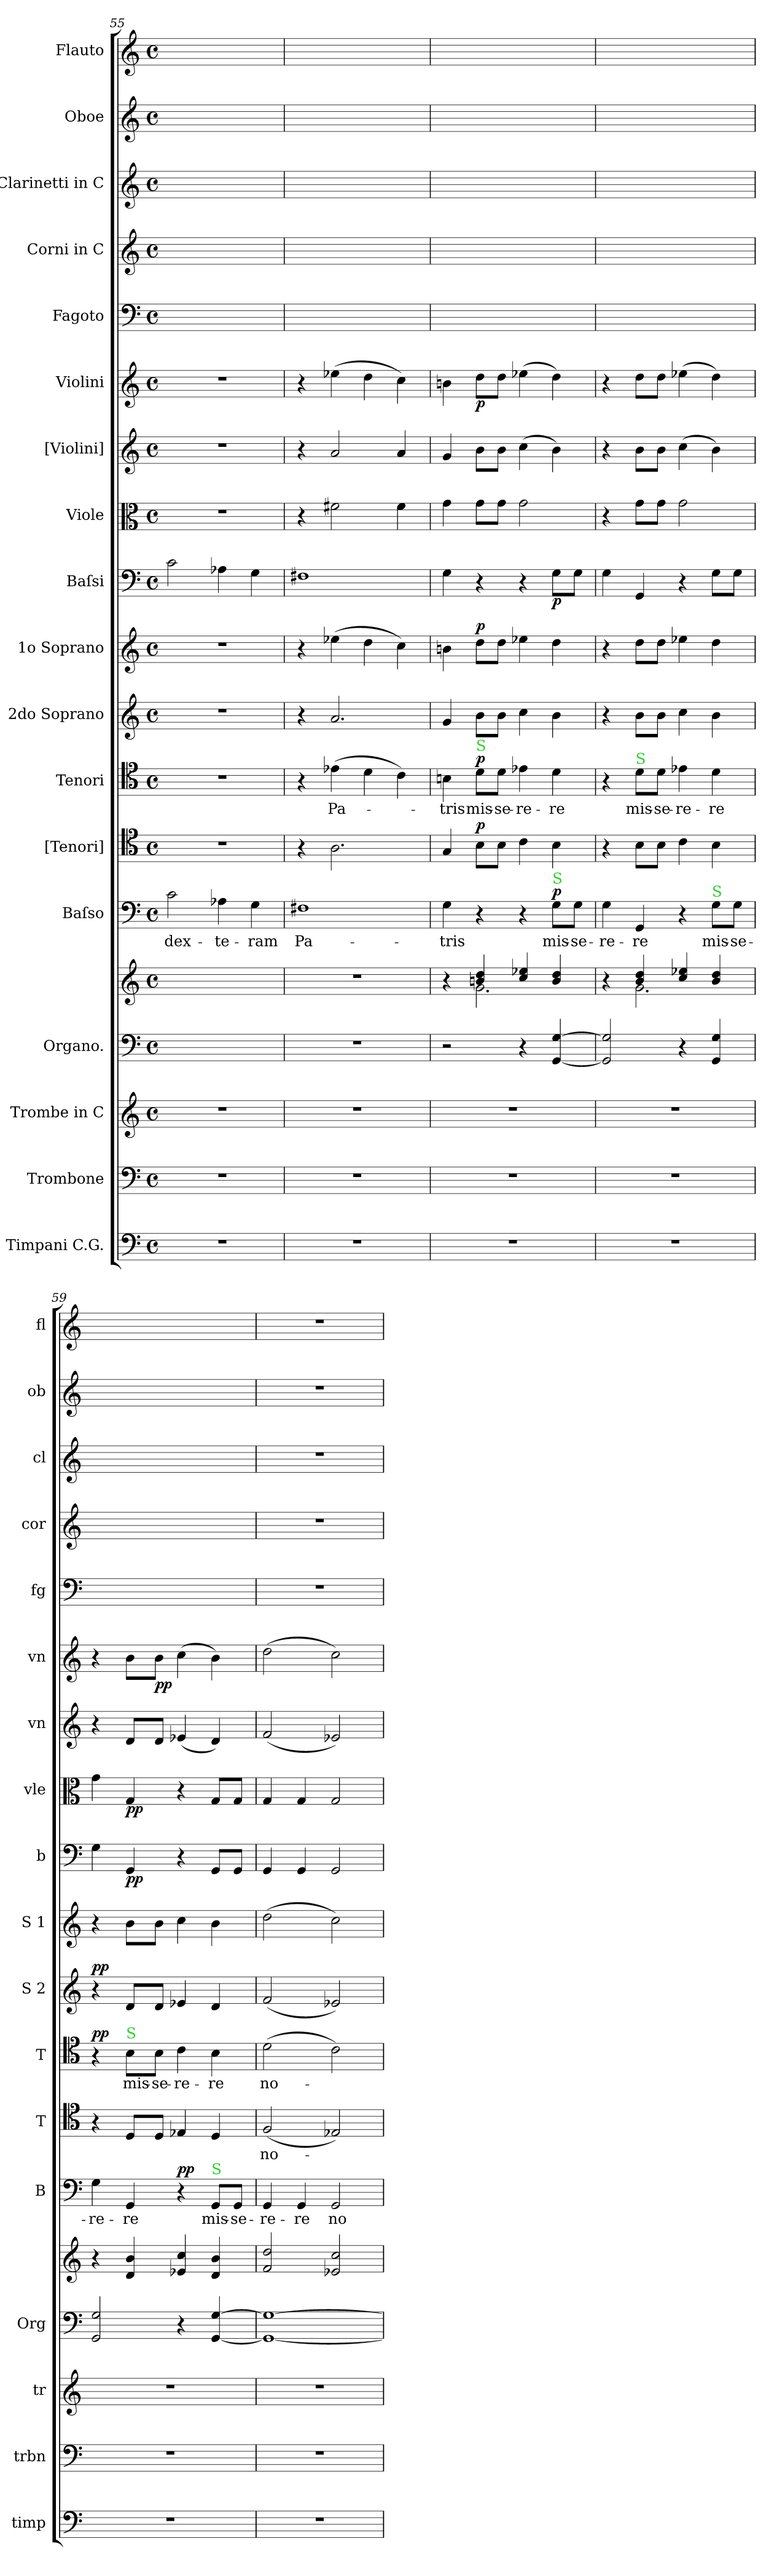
**kern	**kern	**kern	**kern	**kern	**kern	**text	**dynam	**kern	**text	**dynam	**kern	**text	**dynam	**kern	**dynam	**kern	**dynam	**kern	**dynam	**kern	**dynam	**kern	**kern	**dynam	**kern	**kern	**kern	**kern	**kern
*part18	*part17	*part16	*part15	*part15	*part14	*part14	*part14	*part13	*part13	*part13	*part12	*part12	*part12	*part11	*part11	*part10	*part10	*part9	*part9	*part8	*part8	*part7	*part6	*part6	*part5	*part4	*part3	*part2	*part1
*staff19	*staff18	*staff17	*staff16	*staff15	*staff14	*staff14	*staff14	*staff13	*staff13	*staff13	*staff12	*staff12	*staff12	*staff11	*staff11	*staff10	*staff10	*staff9	*staff9	*staff8	*staff8	*staff7	*staff6	*staff6	*staff5	*staff4	*staff3	*staff2	*staff1
*I"Timpani C.G.	*I"Trombone	*I"Trombe in C	*I"Organo.	*	*I"Baſso	*	*	*I"[Tenori]	*	*	*I"Tenori	*	*	*I"2do Soprano	*	*I"1o Soprano	*	*I"Baſsi	*	*I"Viole	*	*I"[Violini]	*I"Violini	*	*I"Fagoto	*I"Corni in C	*I"Clarinetti in C	*I"Oboe	*I"Flauto
*I'timp	*I'trbn	*I'tr	*I'Org	*	*I'B	*	*	*I'T	*	*	*I'T	*	*	*I'S 2	*	*I'S 1	*	*I'b	*	*I'vle	*	*I'vn	*I'vn	*	*I'fg	*I'cor	*I'cl	*I'ob	*I'fl
*clefF4	*clefF4	*clefG2	*clefF4	*clefG2	*clefF4	*	*	*clefC4	*	*	*clefC4	*	*	*clefG2	*	*clefG2	*	*clefF4	*	*clefC3	*	*clefG2	*clefG2	*	*clefF4	*clefG2	*clefG2	*clefG2	*clefG2
*k[]	*k[]	*k[]	*k[]	*k[]	*k[]	*	*	*k[]	*	*	*k[]	*	*	*k[]	*	*k[]	*	*k[]	*	*k[]	*	*k[]	*k[]	*	*k[]	*k[]	*k[]	*k[]	*k[]
*M4/4	*M4/4	*M4/4	*M4/4	*M4/4	*M4/4	*	*	*M4/4	*	*	*M4/4	*	*	*M4/4	*	*M4/4	*	*M4/4	*	*M4/4	*	*M4/4	*M4/4	*	*M4/4	*M4/4	*M4/4	*M4/4	*M4/4
*met(c)	*met(c)	*met(c)	*met(c)	*met(c)	*met(c)	*	*	*met(c)	*	*	*met(c)	*	*	*met(c)	*	*met(c)	*	*met(c)	*	*met(c)	*	*met(c)	*met(c)	*	*met(c)	*met(c)	*met(c)	*met(c)	*met(c)
=55	=55	=55	=55	=55	=55	=55	=55	=55	=55	=55	=55	=55	=55	=55	=55	=55	=55	=55	=55	=55	=55	=55	=55	=55	=55	=55	=55	=55	=55
1r	1r	1r	1ryy	1ryy	2c\	dex-	.	1r	.	.	1r	.	.	1r	.	1r	.	2c\	.	1r	.	1r	1r	.	1ryy	1ryy	1ryy	1ryy	1ryy
.	.	.	.	.	4A-X\	-te-	.	.	.	.	.	.	.	.	.	.	.	4A-X\	.	.	.	.	.	.	.	.	.	.	.
.	.	.	.	.	4G\	-ram	.	.	.	.	.	.	.	.	.	.	.	4G\	.	.	.	.	.	.	.	.	.	.	.
=56	=56	=56	=56	=56	=56	=56	=56	=56	=56	=56	=56	=56	=56	=56	=56	=56	=56	=56	=56	=56	=56	=56	=56	=56	=56	=56	=56	=56	=56
1r	1r	1r	1r	1r	1F#X	Pa-	.	4r	.	.	4r	.	.	4r	.	4r	.	1F#X	.	4r	.	4r	4r	.	1ryy	1ryy	1ryy	1ryy	1ryy
.	.	.	.	.	.	.	.	2.A\	.	.	(4e-X\	Pa-	.	2.a/	.	(4ee-X\	.	.	.	2f#X\	.	2a/	(4ee-X\	.	.	.	.	.	.
.	.	.	.	.	.	.	.	.	.	.	4d\	.	.	.	.	4dd\	.	.	.	.	.	.	4dd\	.	.	.	.	.	.
.	.	.	.	.	.	.	.	.	.	.	4c\)	.	.	.	.	4cc\)	.	.	.	4f#\	.	4a/	4cc\)	.	.	.	.	.	.
=57	=57	=57	=57	=57	=57	=57	=57	=57	=57	=57	=57	=57	=57	=57	=57	=57	=57	=57	=57	=57	=57	=57	=57	=57	=57	=57	=57	=57	=57
*	*	*	*	*^	*	*	*	*	*	*	*	*	*	*	*	*	*	*	*	*	*	*	*	*	*	*	*	*	*
1r	1r	1r	2r	4r	4ryy	4G\	-tris	.	4G/	.	.	4Bn\	-tris	.	4g/	.	4bn\	.	4G\	.	4g\	.	4g/	4bn\	.	1ryy	1ryy	1ryy	1ryy	1ryy
!	!	!	!	!	!	!	!	!	!	!	!	!LO:TX:a:color=limegreen:t=S	!	!	!	!	!	!	!	!	!	!	!	!	!	!	!	!	!	!
!	!	!	!	!	!	!	!	!	!	!	!LO:DY:a	!	!	!LO:DY:a	!	!	!	!LO:DY:a	!	!	!	!	!	!	!	!	!	!	!	!
.	.	.	.	4bn/ 4dd/	2.g\	4r	.	.	8B\L	.	p	8d\L	mis-	p	8b\L	.	8dd\L	p	4r	.	8g\L	.	8b\L	8dd\L	p	.	.	.	.	.
.	.	.	.	.	.	.	.	.	8B\J	.	.	8d\J	-se-	.	8b\J	.	8dd\J	.	.	.	8g\J	.	8b\J	8dd\J	.	.	.	.	.	.
.	.	.	4r	4cc/ 4ee-X/	.	4r	.	.	4c\	.	.	4e-X\	-re-	.	4cc\	.	4ee-X\	.	4r	.	2g\	.	(4cc\	(4ee-X\	.	.	.	.	.	.
!	!	!	!	!	!	!LO:TX:a:color=limegreen:t=S	!	!	!	!	!	!	!	!	!	!	!	!	!	!	!	!	!	!	!	!	!	!	!	!
!	!	!	!	!	!	!	!	!LO:DY:a	!	!	!	!	!	!	!	!	!	!	!	!	!	!	!	!	!	!	!	!	!	!
.	.	.	[4GG/ [4G/	4b/ 4dd/	.	8G\L	mis-	p	4B\	.	.	4d\	-re	.	4b\	.	4dd\	.	8G\L	p	.	.	4b\)	4dd\)	.	.	.	.	.	.
.	.	.	.	.	.	8G\J	-se-	.	.	.	.	.	.	.	.	.	.	.	8G\J	.	.	.	.	.	.	.	.	.	.	.
=58	=58	=58	=58	=58	=58	=58	=58	=58	=58	=58	=58	=58	=58	=58	=58	=58	=58	=58	=58	=58	=58	=58	=58	=58	=58	=58	=58	=58	=58	=58
1r	1r	1r	2GG]/ 2G]/	4r	4ryy	4G\	-re-	.	4r	.	.	4r	.	.	4r	.	4r	.	4G\	.	4r	.	4r	4r	.	1ryy	1ryy	1ryy	1ryy	1ryy
!	!	!	!	!	!	!	!	!	!	!	!	!LO:TX:a:color=limegreen:t=S	!	!	!	!	!	!	!	!	!	!	!	!	!	!	!	!	!	!
.	.	.	.	4b/ 4dd/	2.g\	4GG/	-re	.	8B\L	.	.	8d\L	mis-	.	8b\L	.	8dd\L	.	4GG/	.	8g\L	.	8b\L	8dd\L	.	.	.	.	.	.
.	.	.	.	.	.	.	.	.	8B\J	.	.	8d\J	-se-	.	8b\J	.	8dd\J	.	.	.	8g\J	.	8b\J	8dd\J	.	.	.	.	.	.
.	.	.	4r	4cc/ 4ee-X/	.	4r	.	.	4c\	.	.	4e-X\	-re-	.	4cc\	.	4ee-X\	.	4r	.	2g\	.	(4cc\	(4ee-X\	.	.	.	.	.	.
!	!	!	!	!	!	!LO:TX:a:color=limegreen:t=S	!	!	!	!	!	!	!	!	!	!	!	!	!	!	!	!	!	!	!	!	!	!	!	!
.	.	.	4GG/ 4G/	4b/ 4dd/	.	8G\L	mis-	.	4B\	.	.	4d\	-re	.	4b\	.	4dd\	.	8G\L	.	.	.	4b\)	4dd\)	.	.	.	.	.	.
.	.	.	.	.	.	8G\J	-se-	.	.	.	.	.	.	.	.	.	.	.	8G\J	.	.	.	.	.	.	.	.	.	.	.
*	*	*	*	*v	*v	*	*	*	*	*	*	*	*	*	*	*	*	*	*	*	*	*	*	*	*	*	*	*	*	*
=59	=59	=59	=59	=59	=59	=59	=59	=59	=59	=59	=59	=59	=59	=59	=59	=59	=59	=59	=59	=59	=59	=59	=59	=59	=59	=59	=59	=59	=59
!	!	!	!	!	!	!	!	!	!	!	!	!	!LO:DY:a	!	!LO:DY:a	!	!	!	!	!	!	!	!	!	!	!	!	!	!
1r	1r	1r	2GG/ 2G/	4r	4G\	-re-	.	4r	.	.	4r	.	pp	4r	pp	4r	.	4G\	.	4g\	.	4r	4r	.	1ryy	1ryy	1ryy	1ryy	1ryy
!	!	!	!	!	!	!	!	!	!	!	!LO:TX:a:color=limegreen:t=S	!	!	!	!	!	!	!	!	!	!	!	!	!	!	!	!	!	!
.	.	.	.	4d/ 4b/	4GG/	-re	.	8D/L	.	.	8B\L	mis-	.	8d/L	.	8b\L	.	4GG/	pp	4G/	pp	8d/L	8b\L	.	.	.	.	.	.
.	.	.	.	.	.	.	.	8D/J	.	.	8B\J	-se-	.	8d/J	.	8b\J	.	.	.	.	.	8d/J	8b\J	pp	.	.	.	.	.
!	!	!	!	!	!	!	!LO:DY:a	!	!	!	!	!	!	!	!	!	!	!	!	!	!	!	!	!	!	!	!	!	!
.	.	.	4r	4e-X/ 4cc/	4r	.	pp	4E-X/	.	.	4c\	-re-	.	4e-X/	.	4cc\	.	4r	.	4r	.	(4e-X/	(4cc\	.	.	.	.	.	.
!	!	!	!	!	!LO:TX:a:color=limegreen:t=S	!	!	!	!	!	!	!	!	!	!	!	!	!	!	!	!	!	!	!	!	!	!	!	!
.	.	.	[4GG/ [4G/	4d/ 4b/	8GG/L	mis-	.	4D/	.	.	4B\	-re	.	4d/	.	4b\	.	8GG/L	.	8G/L	.	4d/)	4b\)	.	.	.	.	.	.
.	.	.	.	.	8GG/J	-se-	.	.	.	.	.	.	.	.	.	.	.	8GG/J	.	8G/J	.	.	.	.	.	.	.	.	.
=60	=60	=60	=60	=60	=60	=60	=60	=60	=60	=60	=60	=60	=60	=60	=60	=60	=60	=60	=60	=60	=60	=60	=60	=60	=60	=60	=60	=60	=60
1r	1r	1r	1GG_ 1G_	2f/ 2dd/	4GG/	-re-	.	(>2F/	no-	.	(2d\	no-	.	(>2f/	.	(2dd\	.	4GG/	.	4G/	.	(2f/	(2dd\	.	1r	1r	1r	1r	1r
.	.	.	.	.	4GG/	-re	.	.	.	.	.	.	.	.	.	.	.	4GG/	.	4G/	.	.	.	.	.	.	.	.	.
.	.	.	.	2e-X/ 2cc/	2GG/	no-	.	2E-X/)	.	.	2c\)	.	.	2e-X/)	.	2cc\)	.	2GG/	.	2G/	.	2e-X/)	2cc\)	.	.	.	.	.	.
=	=	=	=	=	=	=	=	=	=	=	=	=	=	=	=	=	=	=	=	=	=	=	=	=	=	=	=	=	=
*-	*-	*-	*-	*-	*-	*-	*-	*-	*-	*-	*-	*-	*-	*-	*-	*-	*-	*-	*-	*-	*-	*-	*-	*-	*-	*-	*-	*-	*-
